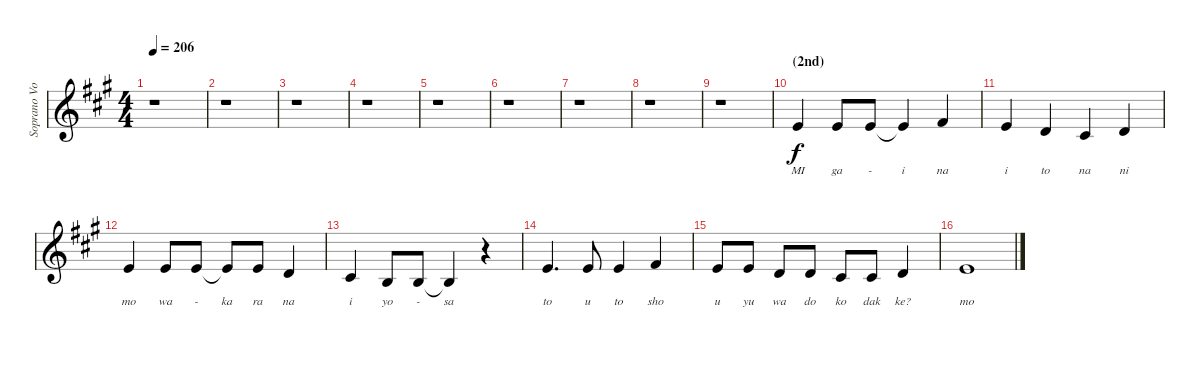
\track ("Soprano Voice" "Soprano Vo") {instrument altosax}
\staff {score}
\tuning (E4 B3 G3 D3 A2 E2 B1) {hide}
\ts (4 4)
\tempo 206
\clef g2
\ks a
r.1{dy f} |
r.1 |
r.1 |
r.1 |
r.1 |
r.1 |
r.1 |
r.1 |
r.1 |
\section ("" "(2nd)")
0.1.4{lyrics (0 "MI") lyrics (1 "") lyrics (2 "") lyrics (3 "") lyrics (4 "")} 0.1.8{lyrics (0 "ga") lyrics (1 "") lyrics (2 "") lyrics (3 "") lyrics (4 "")} 0.1.8{lyrics (0 "-") lyrics (1 "") lyrics (2 "") lyrics (3 "") lyrics (4 "")} 0.1{t}.4{lyrics (0 "i") lyrics (1 "") lyrics (2 "") lyrics (3 "") lyrics (4 "")} 2.1.4{lyrics (0 "na") lyrics (1 "") lyrics (2 "") lyrics (3 "") lyrics (4 "")} |
0.1.4{lyrics (0 "i") lyrics (1 "") lyrics (2 "") lyrics (3 "") lyrics (4 "")} 3.2.4{lyrics (0 "to") lyrics (1 "") lyrics (2 "") lyrics (3 "") lyrics (4 "")} 2.2.4{lyrics (0 "na") lyrics (1 "") lyrics (2 "") lyrics (3 "") lyrics (4 "")} 3.2.4{lyrics (0 "ni") lyrics (1 "") lyrics (2 "") lyrics (3 "") lyrics (4 "")} |
0.1.4{lyrics (0 "mo") lyrics (1 "") lyrics (2 "") lyrics (3 "") lyrics (4 "")} 0.1.8{lyrics (0 "wa") lyrics (1 "") lyrics (2 "") lyrics (3 "") lyrics (4 "")} 0.1.8{lyrics (0 "-") lyrics (1 "") lyrics (2 "") lyrics (3 "") lyrics (4 "")} 0.1{t}.8{lyrics (0 "ka") lyrics (1 "") lyrics (2 "") lyrics (3 "") lyrics (4 "")} 0.1.8{lyrics (0 "ra") lyrics (1 "") lyrics (2 "") lyrics (3 "") lyrics (4 "")} 3.2.4{lyrics (0 "na") lyrics (1 "") lyrics (2 "") lyrics (3 "") lyrics (4 "")} |
2.2.4{lyrics (0 "i") lyrics (1 "") lyrics (2 "") lyrics (3 "") lyrics (4 "")} 0.2.8{lyrics (0 "yo") lyrics (1 "") lyrics (2 "") lyrics (3 "") lyrics (4 "")} 0.2.8{lyrics (0 "-") lyrics (1 "") lyrics (2 "") lyrics (3 "") lyrics (4 "")} 0.2{t}.4{lyrics (0 "sa") lyrics (1 "") lyrics (2 "") lyrics (3 "") lyrics (4 "")} r.4 |
0.1.4{d lyrics (0 "to") lyrics (1 "") lyrics (2 "") lyrics (3 "") lyrics (4 "")} 0.1.8{lyrics (0 "u") lyrics (1 "") lyrics (2 "") lyrics (3 "") lyrics (4 "")} 0.1.4{lyrics (0 "to") lyrics (1 "") lyrics (2 "") lyrics (3 "") lyrics (4 "")} 2.1.4{lyrics (0 "sho") lyrics (1 "") lyrics (2 "") lyrics (3 "") lyrics (4 "")} |
0.1.8{lyrics (0 "u") lyrics (1 "") lyrics (2 "") lyrics (3 "") lyrics (4 "")} 0.1.8{lyrics (0 "yu") lyrics (1 "") lyrics (2 "") lyrics (3 "") lyrics (4 "")} 3.2.8{lyrics (0 "wa") lyrics (1 "") lyrics (2 "") lyrics (3 "") lyrics (4 "")} 3.2.8{lyrics (0 "do") lyrics (1 "") lyrics (2 "") lyrics (3 "") lyrics (4 "")} 2.2.8{lyrics (0 "ko") lyrics (1 "") lyrics (2 "") lyrics (3 "") lyrics (4 "")} 2.2.8{lyrics (0 "dak") lyrics (1 "") lyrics (2 "") lyrics (3 "") lyrics (4 "")} 3.2.4{lyrics (0 "ke?") lyrics (1 "") lyrics (2 "") lyrics (3 "") lyrics (4 "")} |
0.1.1{lyrics (0 "mo") lyrics (1 "") lyrics (2 "") lyrics (3 "") lyrics (4 "")}
